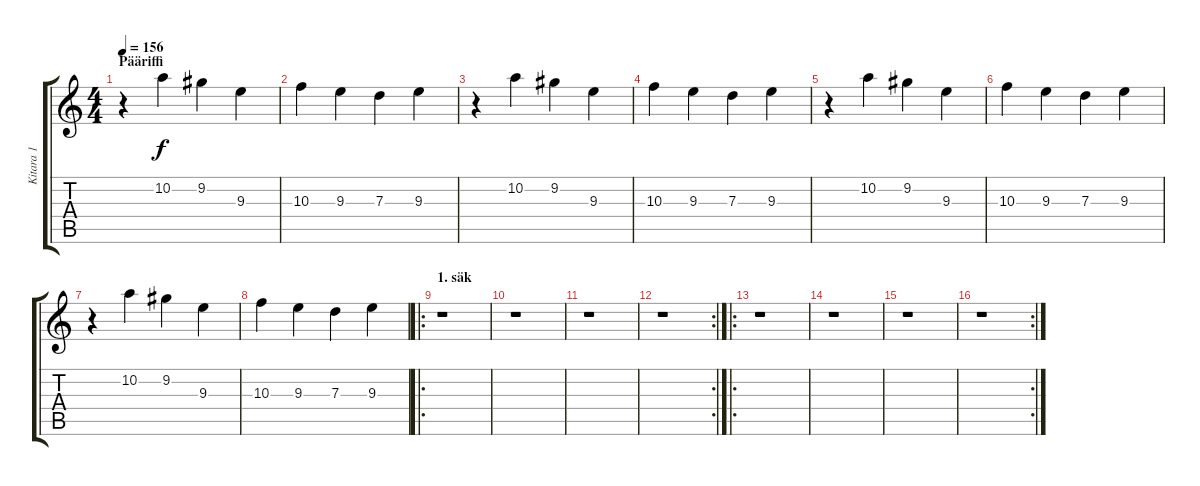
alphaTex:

\track ("Kitara 1" "Kitara 1") {instrument distortionguitar}
\staff {score tabs}
\tuning (E4 B3 G3 D3 A2 D2) {hide}
\ts (4 4)
\section ("" "Pääriffi")
\tempo 156
\clef g2
\ks c
r.4{dy f} 10.2.4 9.2.4 9.3.4 |
10.3.4 9.3.4 7.3.4 9.3.4 |
r.4 10.2.4 9.2.4 9.3.4 |
10.3.4 9.3.4 7.3.4 9.3.4 |
r.4 10.2.4 9.2.4 9.3.4 |
10.3.4 9.3.4 7.3.4 9.3.4 |
r.4 10.2.4 9.2.4 9.3.4 |
10.3.4 9.3.4 7.3.4 9.3.4 |
\ro
\section ("" "1. säk")
r.1 |
r.1 |
r.1 |
\rc 2
r.1 |
\ro
r.1 |
r.1 |
r.1 |
\rc 2
r.1
